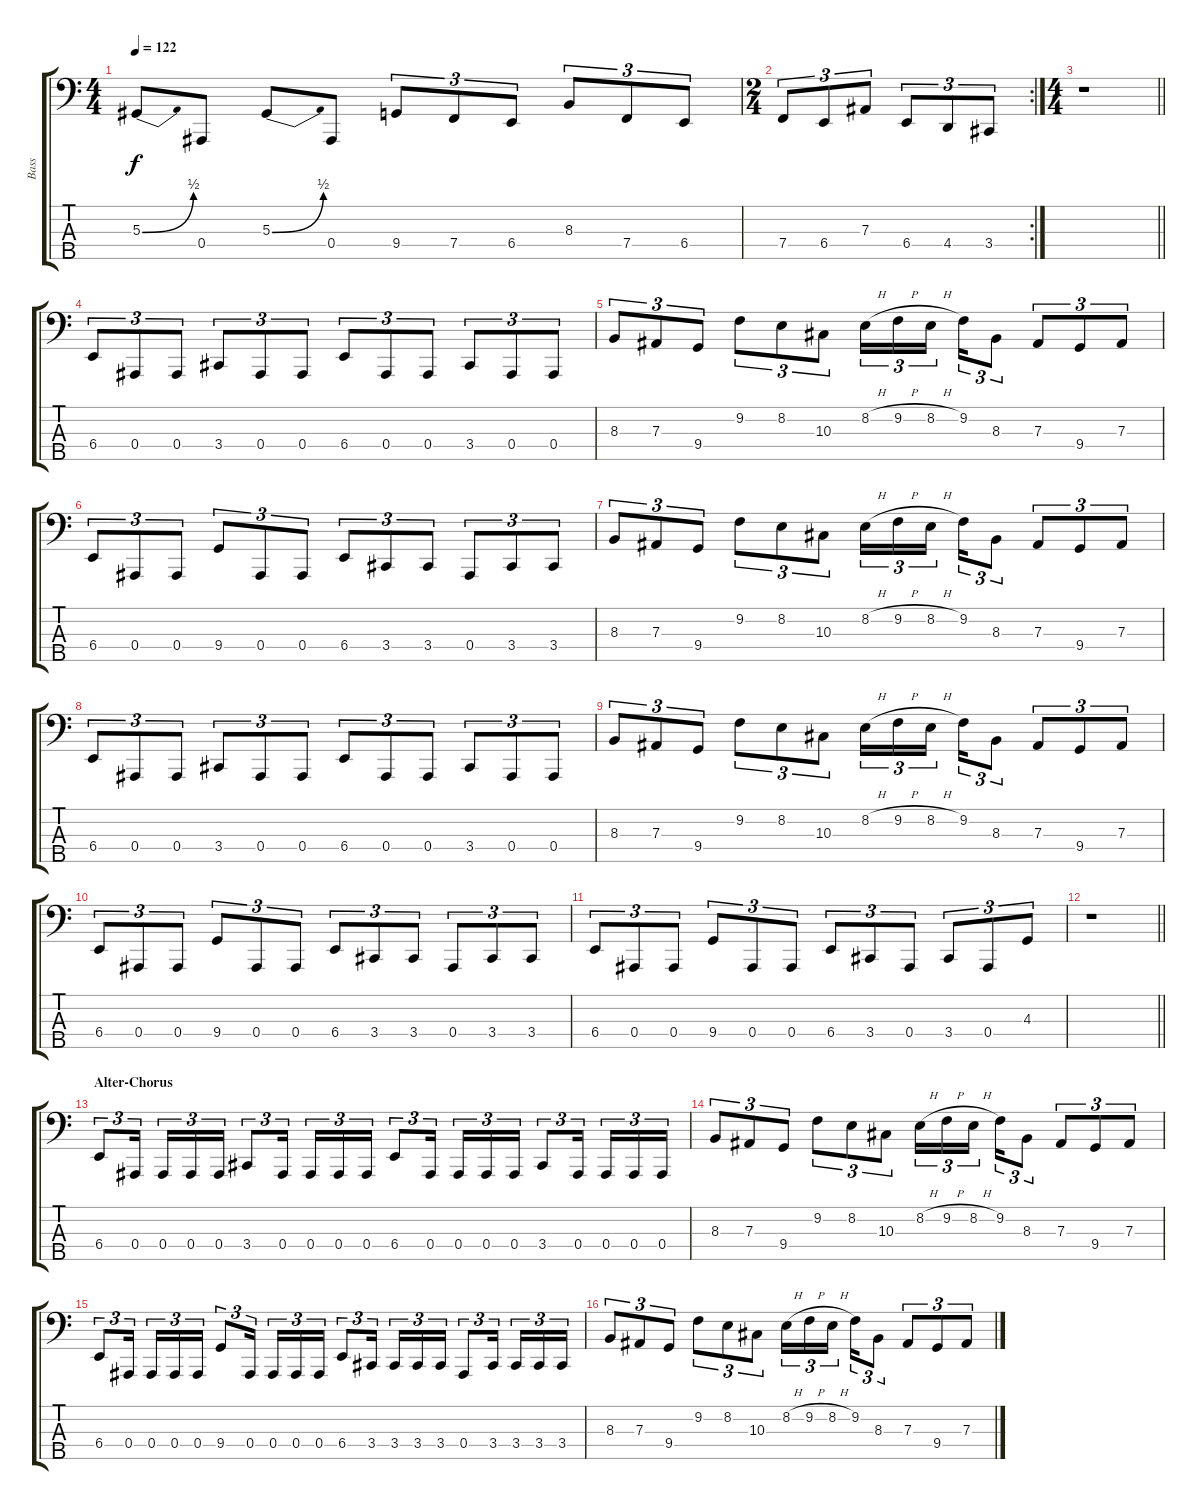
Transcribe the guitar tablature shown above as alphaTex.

\track ("Bass" "Bass") {instrument electricbassfinger}
\staff {score tabs}
\tuning (Db2 Ab1 Eb1 Bb0 F0) {hide}
\ts (4 4)
\tempo 122
\clef f4
\ks c
5.3{be (bend 0 0 60 2)}.8{dy f} 0.4.8 5.3{be (bend 0 0 60 2)}.8 0.4.8 9.4.8{tu (3 2)} 7.4.8{tu (3 2)} 6.4.8{tu (3 2)} 8.3.8{tu (3 2)} 7.4.8{tu (3 2)} 6.4.8{tu (3 2)} |
\rc 2
\ts (2 4)
7.4.8{tu (3 2)} 6.4.8{tu (3 2)} 7.3.8{tu (3 2)} 6.4.8{tu (3 2)} 4.4.8{tu (3 2)} 3.4.8{tu (3 2)} |
\ts (4 4)
\barLineRight lightlight
r.1 |
6.4.8{tu (3 2)} 0.4.8{tu (3 2)} 0.4.8{tu (3 2)} 3.4.8{tu (3 2)} 0.4.8{tu (3 2)} 0.4.8{tu (3 2)} 6.4.8{tu (3 2)} 0.4.8{tu (3 2)} 0.4.8{tu (3 2)} 3.4.8{tu (3 2)} 0.4.8{tu (3 2)} 0.4.8{tu (3 2)} |
8.3.8{tu (3 2)} 7.3.8{tu (3 2)} 9.4.8{tu (3 2)} 9.2.8{tu (3 2)} 8.2.8{tu (3 2)} 10.3.8{tu (3 2)} 8.2{h}.16{tu (3 2)} 9.2{h}.16{tu (3 2)} 8.2{h}.16{tu (3 2) beam splitsecondary} 9.2.16{tu (3 2)} 8.3.8{tu (3 2)} 7.3.8{tu (3 2)} 9.4.8{tu (3 2)} 7.3.8{tu (3 2)} |
6.4.8{tu (3 2)} 0.4.8{tu (3 2)} 0.4.8{tu (3 2)} 9.4.8{tu (3 2)} 0.4.8{tu (3 2)} 0.4.8{tu (3 2)} 6.4.8{tu (3 2)} 3.4.8{tu (3 2)} 3.4.8{tu (3 2)} 0.4.8{tu (3 2)} 3.4.8{tu (3 2)} 3.4.8{tu (3 2)} |
8.3.8{tu (3 2)} 7.3.8{tu (3 2)} 9.4.8{tu (3 2)} 9.2.8{tu (3 2)} 8.2.8{tu (3 2)} 10.3.8{tu (3 2)} 8.2{h}.16{tu (3 2)} 9.2{h}.16{tu (3 2)} 8.2{h}.16{tu (3 2) beam splitsecondary} 9.2.16{tu (3 2)} 8.3.8{tu (3 2)} 7.3.8{tu (3 2)} 9.4.8{tu (3 2)} 7.3.8{tu (3 2)} |
6.4.8{tu (3 2)} 0.4.8{tu (3 2)} 0.4.8{tu (3 2)} 3.4.8{tu (3 2)} 0.4.8{tu (3 2)} 0.4.8{tu (3 2)} 6.4.8{tu (3 2)} 0.4.8{tu (3 2)} 0.4.8{tu (3 2)} 3.4.8{tu (3 2)} 0.4.8{tu (3 2)} 0.4.8{tu (3 2)} |
8.3.8{tu (3 2)} 7.3.8{tu (3 2)} 9.4.8{tu (3 2)} 9.2.8{tu (3 2)} 8.2.8{tu (3 2)} 10.3.8{tu (3 2)} 8.2{h}.16{tu (3 2)} 9.2{h}.16{tu (3 2)} 8.2{h}.16{tu (3 2) beam splitsecondary} 9.2.16{tu (3 2)} 8.3.8{tu (3 2)} 7.3.8{tu (3 2)} 9.4.8{tu (3 2)} 7.3.8{tu (3 2)} |
6.4.8{tu (3 2)} 0.4.8{tu (3 2)} 0.4.8{tu (3 2)} 9.4.8{tu (3 2)} 0.4.8{tu (3 2)} 0.4.8{tu (3 2)} 6.4.8{tu (3 2)} 3.4.8{tu (3 2)} 3.4.8{tu (3 2)} 0.4.8{tu (3 2)} 3.4.8{tu (3 2)} 3.4.8{tu (3 2)} |
6.4.8{tu (3 2)} 0.4.8{tu (3 2)} 0.4.8{tu (3 2)} 9.4.8{tu (3 2)} 0.4.8{tu (3 2)} 0.4.8{tu (3 2)} 6.4.8{tu (3 2)} 3.4.8{tu (3 2)} 0.4.8{tu (3 2)} 3.4.8{tu (3 2)} 0.4.8{tu (3 2)} 4.3.8{tu (3 2)} |
\barLineRight lightlight
r.1 |
\section ("" "Alter-Chorus")
6.4.8{tu (3 2)} 0.4.16{tu (3 2) beam splitsecondary} 0.4.16{tu (3 2)} 0.4.16{tu (3 2)} 0.4.16{tu (3 2)} 3.4.8{tu (3 2)} 0.4.16{tu (3 2) beam splitsecondary} 0.4.16{tu (3 2)} 0.4.16{tu (3 2)} 0.4.16{tu (3 2)} 6.4.8{tu (3 2)} 0.4.16{tu (3 2) beam splitsecondary} 0.4.16{tu (3 2)} 0.4.16{tu (3 2)} 0.4.16{tu (3 2)} 3.4.8{tu (3 2)} 0.4.16{tu (3 2) beam splitsecondary} 0.4.16{tu (3 2)} 0.4.16{tu (3 2)} 0.4.16{tu (3 2)} |
8.3.8{tu (3 2)} 7.3.8{tu (3 2)} 9.4.8{tu (3 2)} 9.2.8{tu (3 2)} 8.2.8{tu (3 2)} 10.3.8{tu (3 2)} 8.2{h}.16{tu (3 2)} 9.2{h}.16{tu (3 2)} 8.2{h}.16{tu (3 2) beam splitsecondary} 9.2.16{tu (3 2)} 8.3.8{tu (3 2)} 7.3.8{tu (3 2)} 9.4.8{tu (3 2)} 7.3.8{tu (3 2)} |
6.4.8{tu (3 2)} 0.4.16{tu (3 2) beam splitsecondary} 0.4.16{tu (3 2)} 0.4.16{tu (3 2)} 0.4.16{tu (3 2)} 9.4.8{tu (3 2)} 0.4.16{tu (3 2) beam splitsecondary} 0.4.16{tu (3 2)} 0.4.16{tu (3 2)} 0.4.16{tu (3 2)} 6.4.8{tu (3 2)} 3.4.16{tu (3 2) beam splitsecondary} 3.4.16{tu (3 2)} 3.4.16{tu (3 2)} 3.4.16{tu (3 2)} 0.4.8{tu (3 2)} 3.4.16{tu (3 2) beam splitsecondary} 3.4.16{tu (3 2)} 3.4.16{tu (3 2)} 3.4.16{tu (3 2)} |
8.3.8{tu (3 2)} 7.3.8{tu (3 2)} 9.4.8{tu (3 2)} 9.2.8{tu (3 2)} 8.2.8{tu (3 2)} 10.3.8{tu (3 2)} 8.2{h}.16{tu (3 2)} 9.2{h}.16{tu (3 2)} 8.2{h}.16{tu (3 2) beam splitsecondary} 9.2.16{tu (3 2)} 8.3.8{tu (3 2)} 7.3.8{tu (3 2)} 9.4.8{tu (3 2)} 7.3.8{tu (3 2)}
